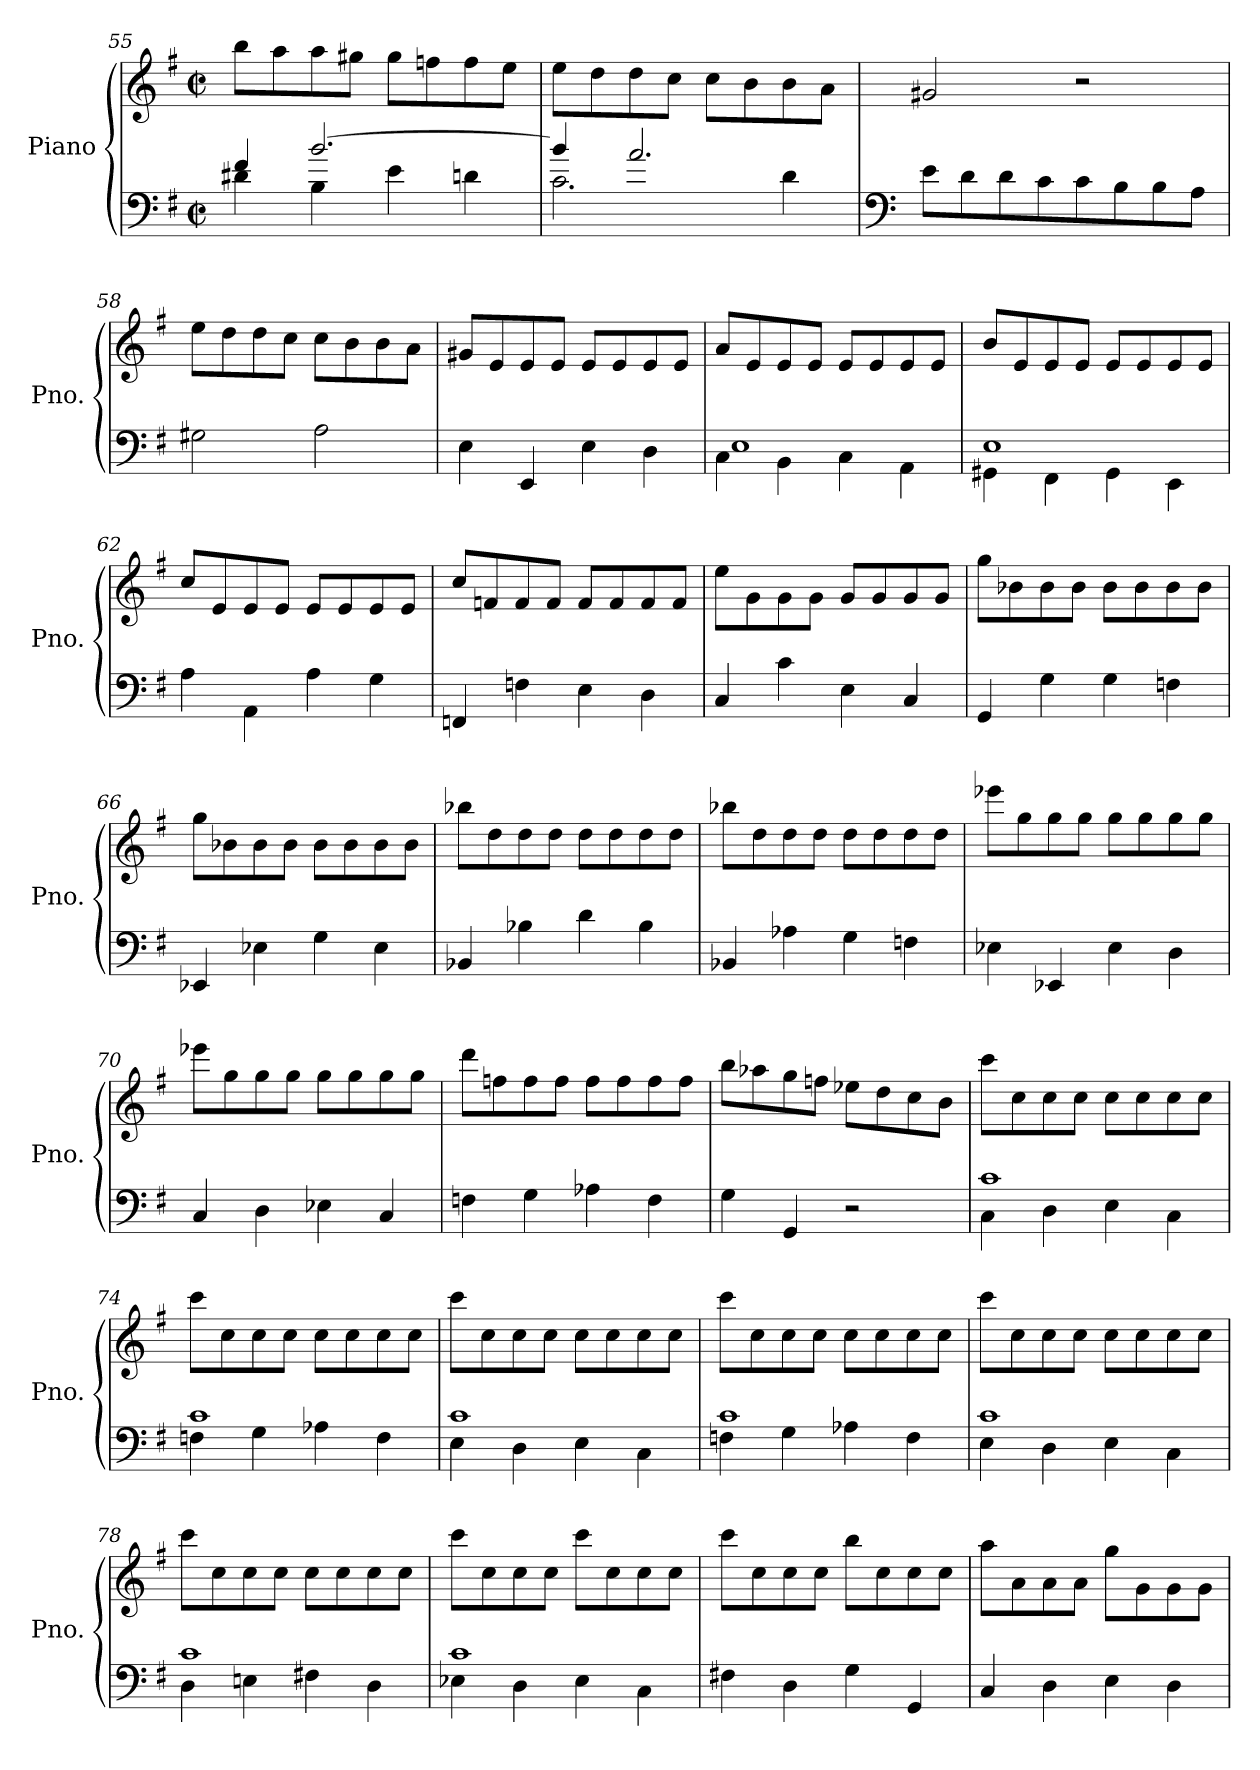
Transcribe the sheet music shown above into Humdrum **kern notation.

**kern	**kern
*part1	*part1
*staff2	*staff1
*I"Piano	*
*I'Pno.	*
*clefF4	*clefG2
*k[f#]	*k[f#]
*M2/2	*M2/2
*met(c|)	*met(c|)
=55	=55
*^	*
4f#/	4d#X\	8bb\L
.	.	8aa\
[2.b/	4B\	8aa\
.	.	8gg#X\J
.	4e\	8gg#\L
.	.	8ffn\
.	4dn\	8ff\
.	.	8ee\J
=56	=56	=56
4b/]	2.c\	8ee\L
.	.	8dd\
2.a/	.	8dd\
.	.	8cc\J
.	.	8cc\L
.	.	8b\
.	4d\	8b\
.	.	8a\J
*v	*v	*
=57	=57
*clefF4	*
8e\L	2g#X/
8d\	.
8d\	.
8c\	.
8c\	2r
8B\	.
8B\	.
8A\J	.
=58	=58
2G#X\	8ee\L
.	8dd\
.	8dd\
.	8cc\J
2A\	8cc\L
.	8b\
.	8b\
.	8a\J
!!LO:LB:g=z
=59	=59
4E\	8g#X/L
.	8e/
4EE/	8e/
.	8e/J
4E\	8e/L
.	8e/
4D\	8e/
.	8e/J
=60	=60
*^	*
4C\	1E	8a/L
.	.	8e/
4BB\	.	8e/
.	.	8e/J
4C\	.	8e/L
.	.	8e/
4AA\	.	8e/
.	.	8e/J
=61	=61	=61
4GG#X\	1E	8b/L
.	.	8e/
4FF#\	.	8e/
.	.	8e/J
4GG#\	.	8e/L
.	.	8e/
4EE\	.	8e/
.	.	8e/J
*v	*v	*
=62	=62
4A\	8cc/L
.	8e/
4AA\	8e/
.	8e/J
4A\	8e/L
.	8e/
4G\	8e/
.	8e/J
=63	=63
4FFn/	8cc/L
.	8fn/
4Fn\	8f/
.	8f/J
4E\	8f/L
.	8f/
4D\	8f/
.	8f/J
!!LO:LB:g=z
=64	=64
4C/	8ee\L
.	8g\
4c\	8g\
.	8g\J
4E\	8g/L
.	8g/
4C/	8g/
.	8g/J
=65	=65
4GG/	8gg\L
.	8b-X\
4G\	8b-\
.	8b-\J
4G\	8b-\L
.	8b-\
4Fn\	8b-\
.	8b-\J
=66	=66
4EE-X/	8gg\L
.	8b-X\
4E-X\	8b-\
.	8b-\J
4G\	8b-\L
.	8b-\
4E-\	8b-\
.	8b-\J
=67	=67
4BB-X/	8bb-X\L
.	8dd\
4B-X\	8dd\
.	8dd\J
4d\	8dd\L
.	8dd\
4B-\	8dd\
.	8dd\J
=68	=68
4BB-X/	8bb-X\L
.	8dd\
4A-X\	8dd\
.	8dd\J
4G\	8dd\L
.	8dd\
4Fn\	8dd\
.	8dd\J
!!LO:LB:g=z
=69	=69
4E-X\	8eee-X\L
.	8gg\
4EE-X/	8gg\
.	8gg\J
4E-\	8gg\L
.	8gg\
4D\	8gg\
.	8gg\J
=70	=70
4C/	8eee-X\L
.	8gg\
4D\	8gg\
.	8gg\J
4E-X\	8gg\L
.	8gg\
4C/	8gg\
.	8gg\J
=71	=71
4Fn\	8ddd\L
.	8ffn\
4G\	8ff\
.	8ff\J
4A-X\	8ff\L
.	8ff\
4F\	8ff\
.	8ff\J
=72	=72
4G\	8bb\L
.	8aa-X\
4GG/	8gg\
.	8ffn\J
2r	8ee-X\L
.	8dd\
.	8cc\
.	8b\J
=73	=73
*^	*
1c	4C\	8ccc\L
.	.	8cc\
.	4D\	8cc\
.	.	8cc\J
.	4E\	8cc\L
.	.	8cc\
.	4C\	8cc\
.	.	8cc\J
!!LO:LB:g=z
=74	=74	=74
4Fn\	1c	8ccc\L
.	.	8cc\
4G\	.	8cc\
.	.	8cc\J
4A-X\	.	8cc\L
.	.	8cc\
4F\	.	8cc\
.	.	8cc\J
=75	=75	=75
4E\	1c	8ccc\L
.	.	8cc\
4D\	.	8cc\
.	.	8cc\J
4E\	.	8cc\L
.	.	8cc\
4C\	.	8cc\
.	.	8cc\J
=76	=76	=76
4Fn\	1c	8ccc\L
.	.	8cc\
4G\	.	8cc\
.	.	8cc\J
4A-X\	.	8cc\L
.	.	8cc\
4F\	.	8cc\
.	.	8cc\J
=77	=77	=77
4E\	1c	8ccc\L
.	.	8cc\
4D\	.	8cc\
.	.	8cc\J
4E\	.	8cc\L
.	.	8cc\
4C\	.	8cc\
.	.	8cc\J
=78	=78	=78
1c	4D\	8ccc\L
.	.	8cc\
.	4En\	8cc\
.	.	8cc\J
.	4F#X\	8cc\L
.	.	8cc\
.	4D\	8cc\
.	.	8cc\J
!!LO:PB:g=z
=79	=79	=79
4E-X\	1c	8ccc\L
.	.	8cc\
4D\	.	8cc\
.	.	8cc\J
4E-\	.	8ccc\L
.	.	8cc\
4C\	.	8cc\
.	.	8cc\J
*v	*v	*
=80	=80
4F#X\	8ccc\L
.	8cc\
4D\	8cc\
.	8cc\J
4G\	8bb\L
.	8cc\
4GG/	8cc\
.	8cc\J
=81	=81
4C/	8aa\L
.	8a\
4D\	8a\
.	8a\J
4E\	8gg\L
.	8g\
4D\	8g\
.	8g\J
=	=
*-	*-
